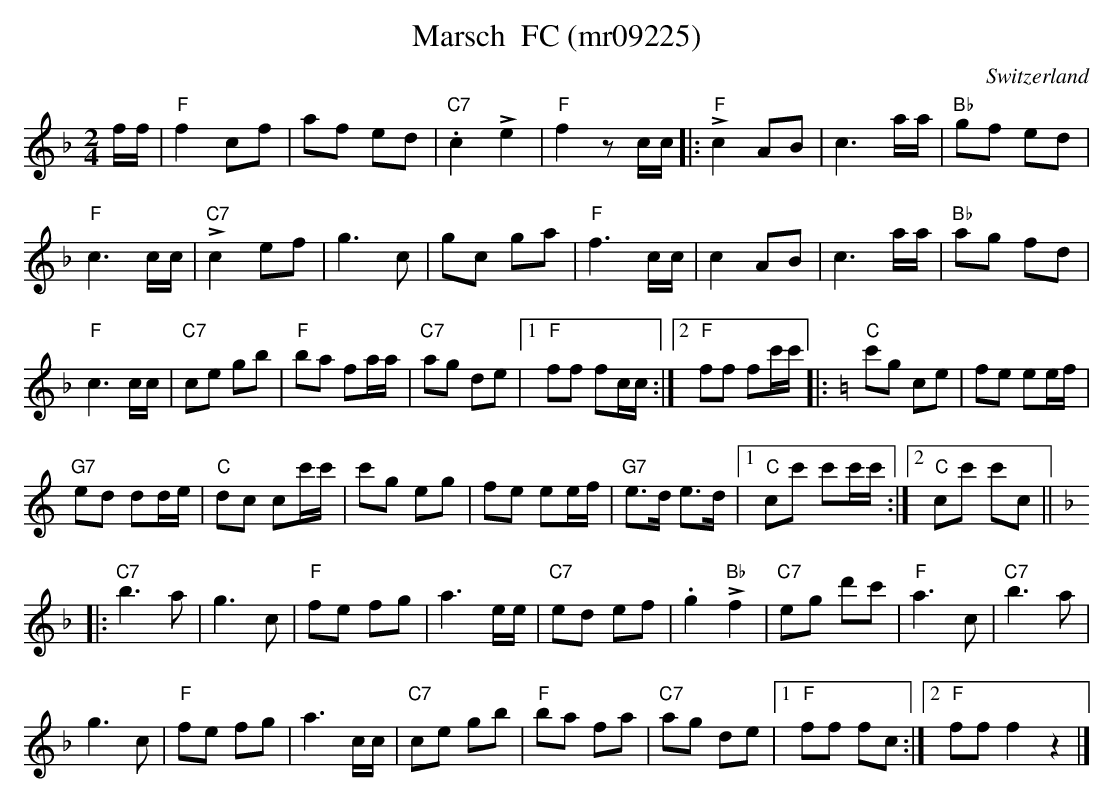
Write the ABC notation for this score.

X:1
T:Marsch  FC (mr09225)
M:2/4
L:1/8
K:F %%MIDI gchordon
f/f/ |"F"f2 cf | af ed | "C7".c2!>!e2 | "F"f2zc/c/ |: !>!"F"c2 AB | c3a/a/ | "Bb"gf ed |
 "F"c3c/c/ | !>!"C7"c2 ef | g3c | gc ga | "F"f3c/c/ | c2AB | c3a/a/ | "Bb"ag fd |
"F"c3c/c/ | "C7"ce gb | "F"ba fa/a/ | "C7"ag de |1 "F"ff fc/c/ :|2 "F"ff fc'/c'/ |: [K:C] "C"c'g ce | fe ee/f/ |
"G7"ed dd/e/ | "C"dc cc'/c'/ | c'g eg | fe ee/f/ | "G7"e>d e>d |1 "C"cc' c'c'/c'/ :|2  "C"cc' c'c  ||
|: [K:F] "C7"b3a | g3c | "F"fe fg | a3 e/e/ | "C7"ed ef | .g2!>!"Bb"f2 | "C7"eg d'c' | "F"a3c | "C7"b3a |
g3c | "F"fe fg | a3c/c/ | "C7"ce gb | "F"ba fa | "C7"ag de |1 "F"ff fc :|2 "F"ff f2z2 |]
